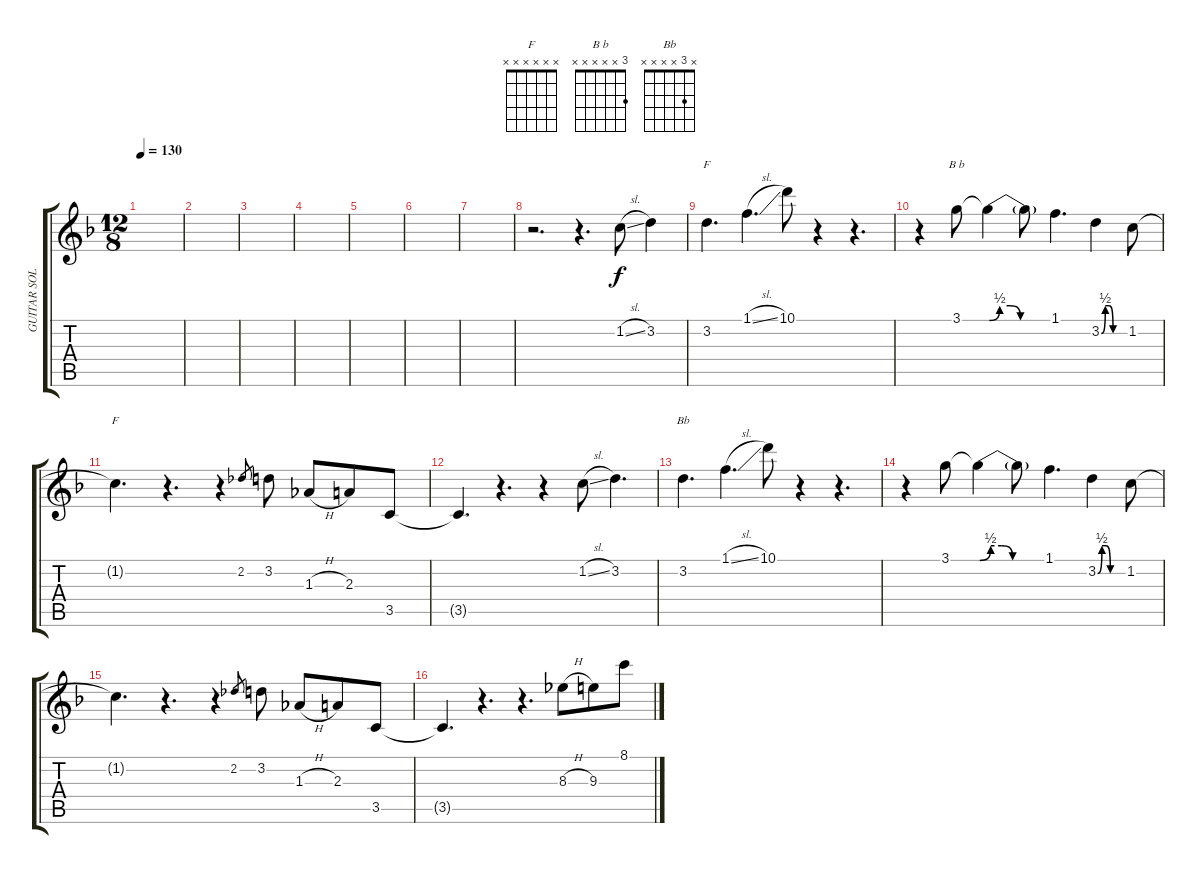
\track ("GUITAR SOLO" "GUITAR SOL") {instrument electricguitarjazz}
\staff {score tabs}
\tuning (E4 B3 G3 D3 A2 E2) {hide}
\chord ("F" x 3 x x x x)
\chord ("B b" 3 x x x x x)
\chord ("F" x x x x x x)
\chord ("Bb" x 3 x x x x)
\ts (12 8)
\tempo 130
\clef g2
\ks f
|
|
|
|
|
|
|
r.2{d} r.4{d} 1.2{sl}.8 3.2.4 |
3.2.4{d ch "F"} 1.1{sl}.4{d} 10.1.8 r.4 r.4{d} |
r.4 3.1.8{ch "B b"} 3.1{be (custom 0 0 10 2 20 2 30 0 60 0) t}.4 3.1{t}.8 1.1.4{d} 3.2{be (custom 0 0 10 2 20 2 30 0 60 0)}.4 1.2.8 |
1.2{t}.4{d ch "F"} r.4{d} r.4 2.2.8{gr} 3.2.8 1.3{h}.8 2.3.8 3.5.8 |
3.5{t}.4{d} r.4{d} r.4 1.2{sl}.8 3.2.4{d} |
3.2.4{d ch "Bb"} 1.1{sl}.4{d} 10.1.8 r.4 r.4{d} |
r.4 3.1.8 3.1{be (custom 0 0 10 2 20 2 30 0 60 0) t}.4 3.1{t}.8 1.1.4{d} 3.2{be (custom 0 0 10 2 20 2 30 0 60 0)}.4 1.2.8 |
1.2{t}.4{d} r.4{d} r.4 2.2.8{gr} 3.2.8 1.3{h}.8 2.3.8 3.5.8 |
3.5{t}.4{d} r.4{d} r.4{d} 8.3{h}.8 9.3.8 8.1.8
